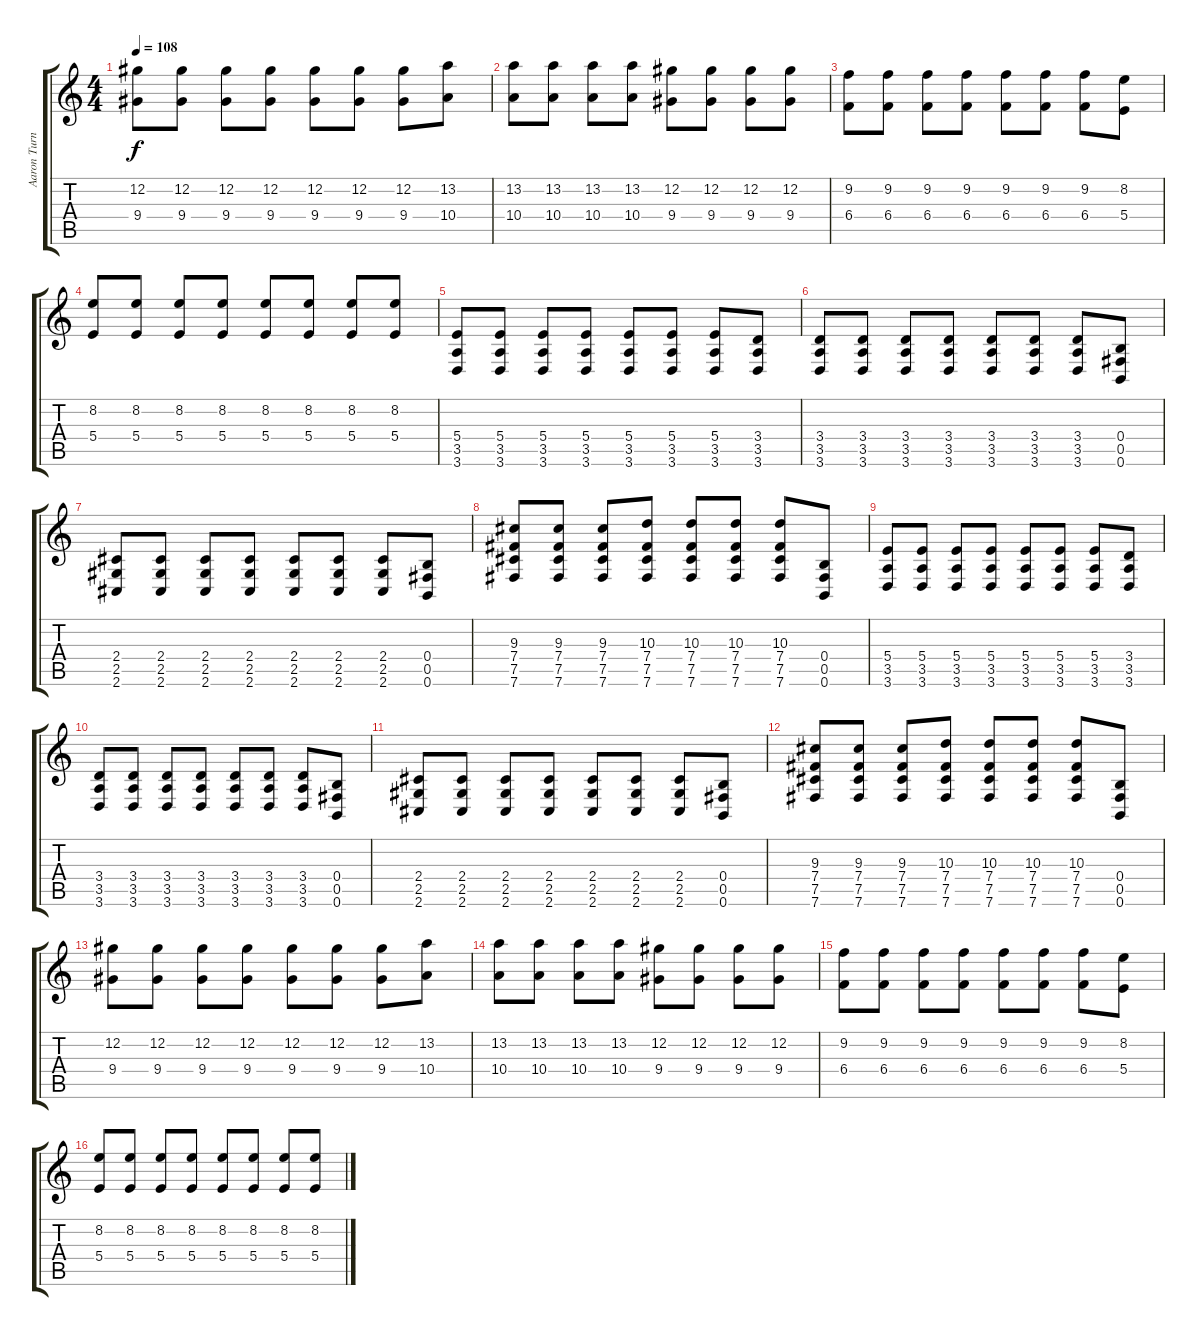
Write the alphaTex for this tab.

\track ("Aaron Turner" "Aaron Turn") {instrument distortionguitar}
\staff {score tabs}
\tuning (Db4 Ab3 E3 B2 Gb2 B1) {hide}
\ts (4 4)
\tempo 108
\clef g2
\ks c
(12.2 9.4).8{dy f volume 15 balance 8} (12.2 9.4).8 (12.2 9.4).8 (12.2 9.4).8 (12.2 9.4).8 (12.2 9.4).8 (12.2 9.4).8 (13.2 10.4).8 |
(13.2 10.4).8 (13.2 10.4).8 (13.2 10.4).8 (13.2 10.4).8 (12.2 9.4).8 (12.2 9.4).8 (12.2 9.4).8 (12.2 9.4).8 |
(9.2 6.4).8 (9.2 6.4).8 (9.2 6.4).8 (9.2 6.4).8 (9.2 6.4).8 (9.2 6.4).8 (9.2 6.4).8 (8.2 5.4).8 |
(8.2 5.4).8 (8.2 5.4).8 (8.2 5.4).8 (8.2 5.4).8 (8.2 5.4).8 (8.2 5.4).8 (8.2 5.4).8 (8.2 5.4).8 |
(5.4 3.5 3.6).8 (5.4 3.5 3.6).8 (5.4 3.5 3.6).8 (5.4 3.5 3.6).8 (5.4 3.5 3.6).8 (5.4 3.5 3.6).8 (5.4 3.5 3.6).8 (3.4 3.5 3.6).8 |
(3.4 3.5 3.6).8 (3.4 3.5 3.6).8 (3.4 3.5 3.6).8 (3.4 3.5 3.6).8 (3.4 3.5 3.6).8 (3.4 3.5 3.6).8 (3.4 3.5 3.6).8 (0.4 0.5 0.6).8 |
(2.4 2.5 2.6).8 (2.4 2.5 2.6).8 (2.4 2.5 2.6).8 (2.4 2.5 2.6).8 (2.4 2.5 2.6).8 (2.4 2.5 2.6).8 (2.4 2.5 2.6).8 (0.4 0.5 0.6).8 |
(9.3 7.4 7.5 7.6).8 (9.3 7.4 7.5 7.6).8 (9.3 7.4 7.5 7.6).8 (10.3 7.4 7.5 7.6).8 (10.3 7.4 7.5 7.6).8 (10.3 7.4 7.5 7.6).8 (10.3 7.4 7.5 7.6).8 (0.4 0.5 0.6).8 |
(5.4 3.5 3.6).8 (5.4 3.5 3.6).8 (5.4 3.5 3.6).8 (5.4 3.5 3.6).8 (5.4 3.5 3.6).8 (5.4 3.5 3.6).8 (5.4 3.5 3.6).8 (3.4 3.5 3.6).8 |
(3.4 3.5 3.6).8 (3.4 3.5 3.6).8 (3.4 3.5 3.6).8 (3.4 3.5 3.6).8 (3.4 3.5 3.6).8 (3.4 3.5 3.6).8 (3.4 3.5 3.6).8 (0.4 0.5 0.6).8 |
(2.4 2.5 2.6).8 (2.4 2.5 2.6).8 (2.4 2.5 2.6).8 (2.4 2.5 2.6).8 (2.4 2.5 2.6).8 (2.4 2.5 2.6).8 (2.4 2.5 2.6).8 (0.4 0.5 0.6).8 |
(9.3 7.4 7.5 7.6).8 (9.3 7.4 7.5 7.6).8 (9.3 7.4 7.5 7.6).8 (10.3 7.4 7.5 7.6).8 (10.3 7.4 7.5 7.6).8 (10.3 7.4 7.5 7.6).8 (10.3 7.4 7.5 7.6).8 (0.4 0.5 0.6).8 |
(12.2 9.4).8{volume 15 balance 8} (12.2 9.4).8 (12.2 9.4).8 (12.2 9.4).8 (12.2 9.4).8 (12.2 9.4).8 (12.2 9.4).8 (13.2 10.4).8 |
(13.2 10.4).8 (13.2 10.4).8 (13.2 10.4).8 (13.2 10.4).8 (12.2 9.4).8 (12.2 9.4).8 (12.2 9.4).8 (12.2 9.4).8 |
(9.2 6.4).8 (9.2 6.4).8 (9.2 6.4).8 (9.2 6.4).8 (9.2 6.4).8 (9.2 6.4).8 (9.2 6.4).8 (8.2 5.4).8 |
(8.2 5.4).8 (8.2 5.4).8 (8.2 5.4).8 (8.2 5.4).8 (8.2 5.4).8 (8.2 5.4).8 (8.2 5.4).8 (8.2 5.4).8
